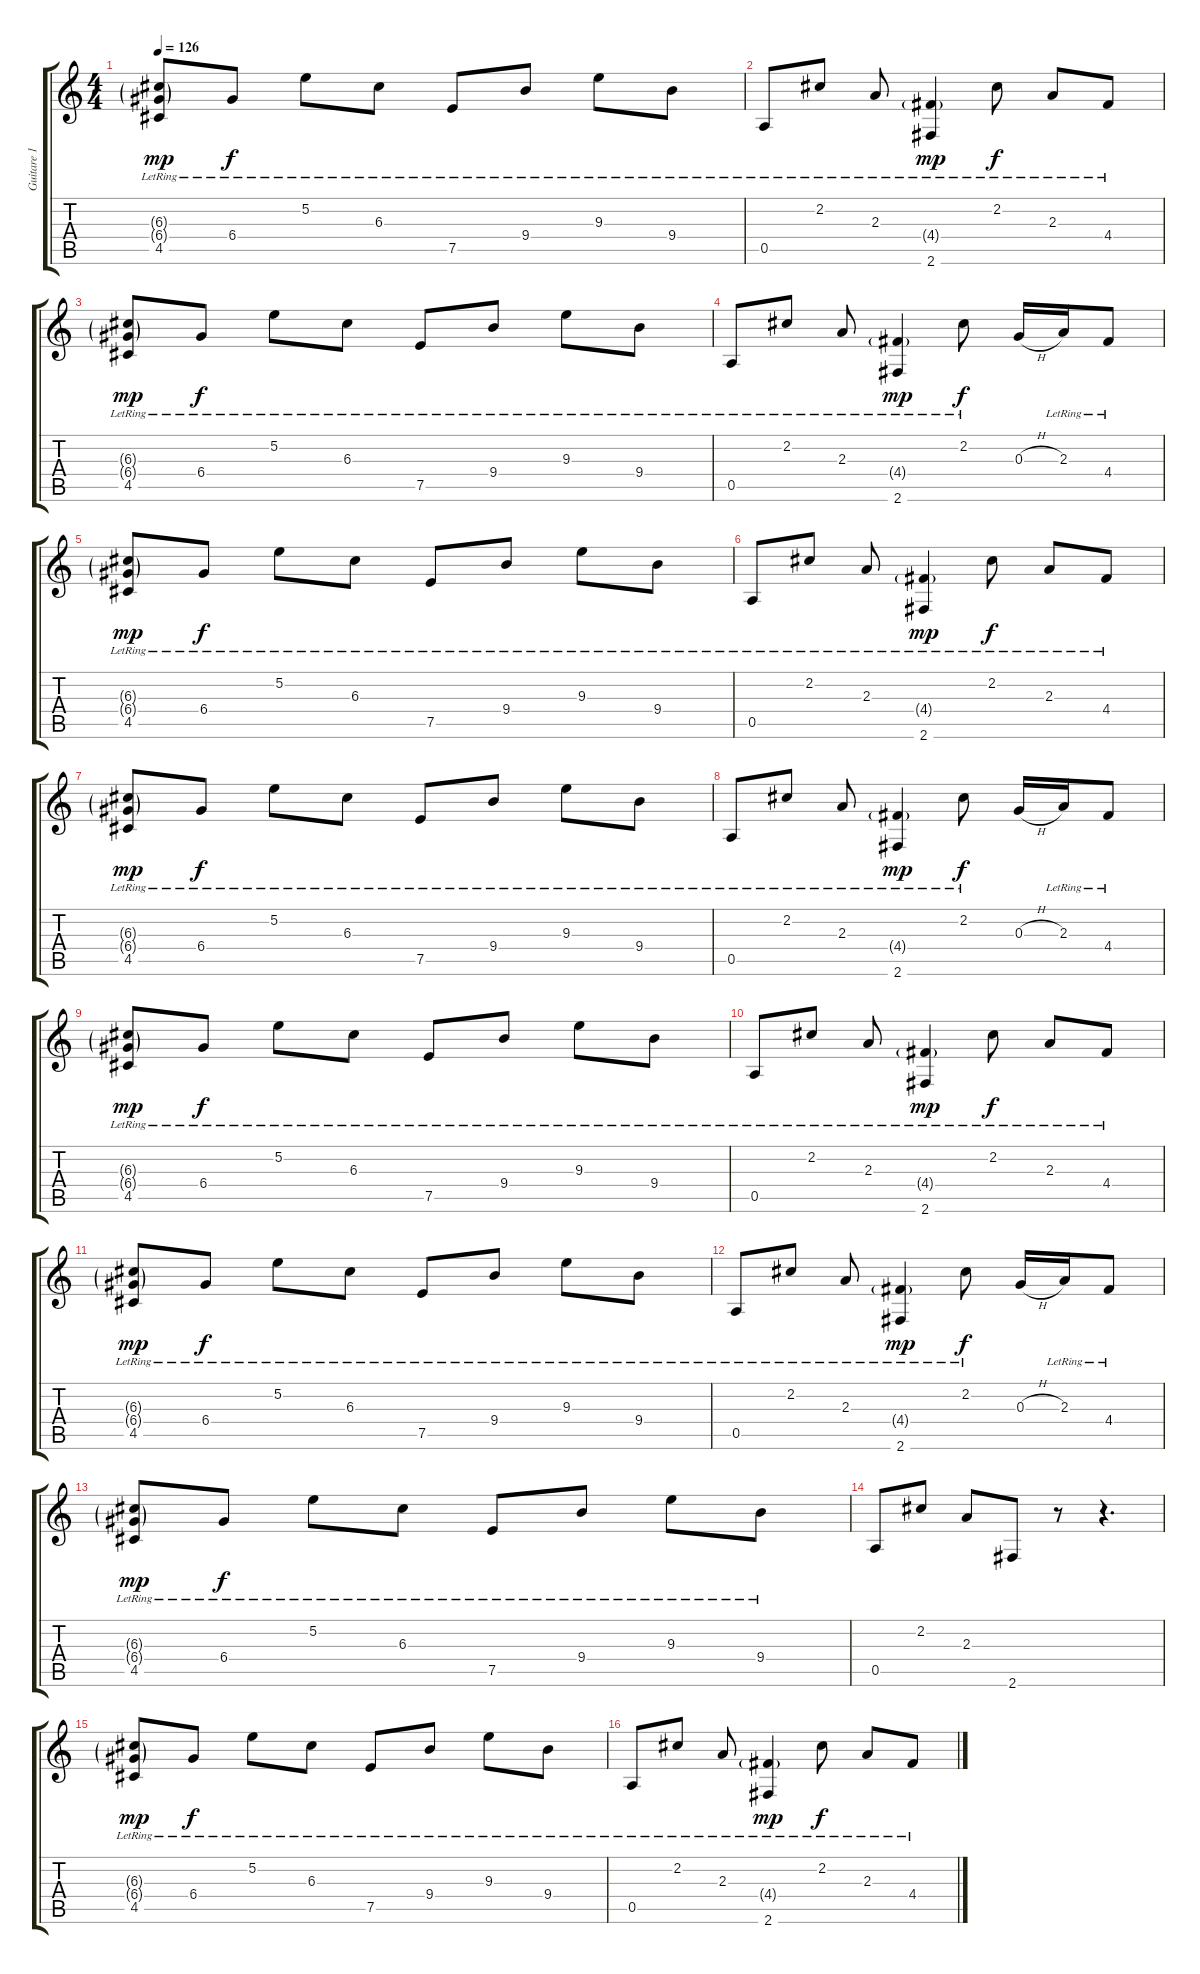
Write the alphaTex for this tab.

\track ("Guitare 1 (Rythm)" "Guitare 1 ") {instrument acousticguitarsteel}
\staff {score tabs}
\tuning (E4 B3 G3 D3 A2 E2) {hide}
\ts (4 4)
\tempo 126
\clef g2
\ks c
(6.3{g} 6.4{g lr} 4.5{lr}).8{dy mp} 6.4{lr}.8{dy f} 5.2{lr}.8 6.3{lr}.8 7.5{lr}.8 9.4{lr}.8 9.3{lr}.8 9.4{lr}.8 |
0.5{lr}.8 2.2{lr}.8 2.3{lr}.8 (4.4{g} 2.6{lr}).4{dy mp} 2.2{lr}.8{dy f} 2.3{lr}.8 4.4{lr}.8 |
(6.3{g} 6.4{g lr} 4.5{lr}).8{dy mp} 6.4{lr}.8{dy f} 5.2{lr}.8 6.3{lr}.8 7.5{lr}.8 9.4{lr}.8 9.3{lr}.8 9.4{lr}.8 |
0.5{lr}.8 2.2{lr}.8 2.3{lr}.8 (4.4{g lr} 2.6{lr}).4{dy mp} 2.2{lr}.8{dy f} 0.3{h}.16 2.3{lr}.16 4.4{lr}.8 |
(6.3{g} 6.4{g lr} 4.5{lr}).8{dy mp} 6.4{lr}.8{dy f} 5.2{lr}.8 6.3{lr}.8 7.5{lr}.8 9.4{lr}.8 9.3{lr}.8 9.4{lr}.8 |
0.5{lr}.8 2.2{lr}.8 2.3{lr}.8 (4.4{g lr} 2.6{lr}).4{dy mp} 2.2{lr}.8{dy f} 2.3{lr}.8 4.4{lr}.8 |
(6.3{g} 6.4{g lr} 4.5{lr}).8{dy mp} 6.4{lr}.8{dy f} 5.2{lr}.8 6.3{lr}.8 7.5{lr}.8 9.4{lr}.8 9.3{lr}.8 9.4{lr}.8 |
0.5{lr}.8 2.2{lr}.8 2.3{lr}.8 (4.4{g lr} 2.6{lr}).4{dy mp} 2.2{lr}.8{dy f} 0.3{h}.16 2.3{lr}.16 4.4{lr}.8 |
(6.3{g} 6.4{g lr} 4.5{lr}).8{dy mp} 6.4{lr}.8{dy f} 5.2{lr}.8 6.3{lr}.8 7.5{lr}.8 9.4{lr}.8 9.3{lr}.8 9.4{lr}.8 |
0.5{lr}.8 2.2{lr}.8 2.3{lr}.8 (4.4{g lr} 2.6{lr}).4{dy mp} 2.2{lr}.8{dy f} 2.3{lr}.8 4.4{lr}.8 |
(6.3{g} 6.4{g lr} 4.5{lr}).8{dy mp} 6.4{lr}.8{dy f} 5.2{lr}.8 6.3{lr}.8 7.5{lr}.8 9.4{lr}.8 9.3{lr}.8 9.4{lr}.8 |
0.5{lr}.8 2.2{lr}.8 2.3{lr}.8 (4.4{g lr} 2.6{lr}).4{dy mp} 2.2{lr}.8{dy f} 0.3{h}.16 2.3{lr}.16 4.4{lr}.8 |
(6.3{g} 6.4{g lr} 4.5{lr}).8{dy mp} 6.4{lr}.8{dy f} 5.2{lr}.8 6.3{lr}.8 7.5{lr}.8 9.4{lr}.8 9.3{lr}.8 9.4{lr}.8 |
0.5.8 2.2.8 2.3.8 2.6.8 r.8 r.4{d} |
(6.3{g} 6.4{g lr} 4.5{lr}).8{dy mp} 6.4{lr}.8{dy f} 5.2{lr}.8 6.3{lr}.8 7.5{lr}.8 9.4{lr}.8 9.3{lr}.8 9.4{lr}.8 |
0.5{lr}.8 2.2{lr}.8 2.3{lr}.8 (4.4{g lr} 2.6{lr}).4{dy mp} 2.2{lr}.8{dy f} 2.3{lr}.8 4.4{lr}.8
